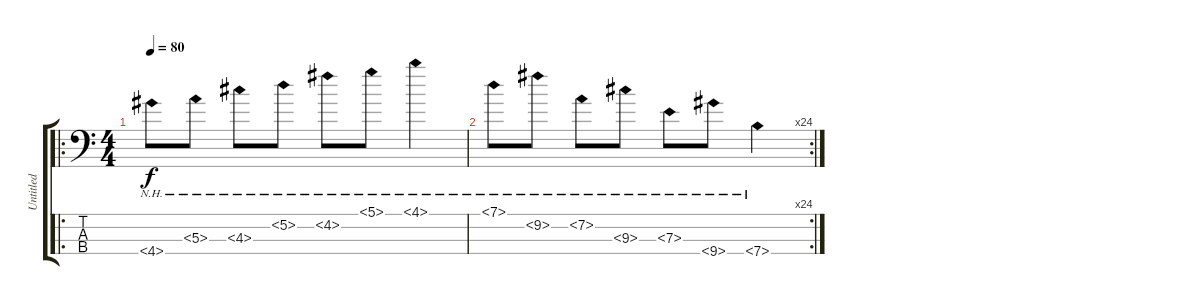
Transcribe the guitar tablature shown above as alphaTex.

\track ("Untitled" "Untitled") {instrument electricbassfinger}
\staff {score tabs}
\tuning (G2 D2 A1 E1) {hide}
\ro
\ts (4 4)
\tempo 80
\clef f4
\ks c
4.4{nh}.8{dy f instrument electricbassfinger} 5.3{nh}.8 4.3{nh}.8 5.2{nh}.8 4.2{nh}.8 5.1{nh}.8 4.1{nh}.4 |
\rc 24
7.1{nh}.8 9.2{nh}.8 7.2{nh}.8 9.3{nh}.8 7.3{nh}.8 9.4{nh}.8 7.4{nh}.4
